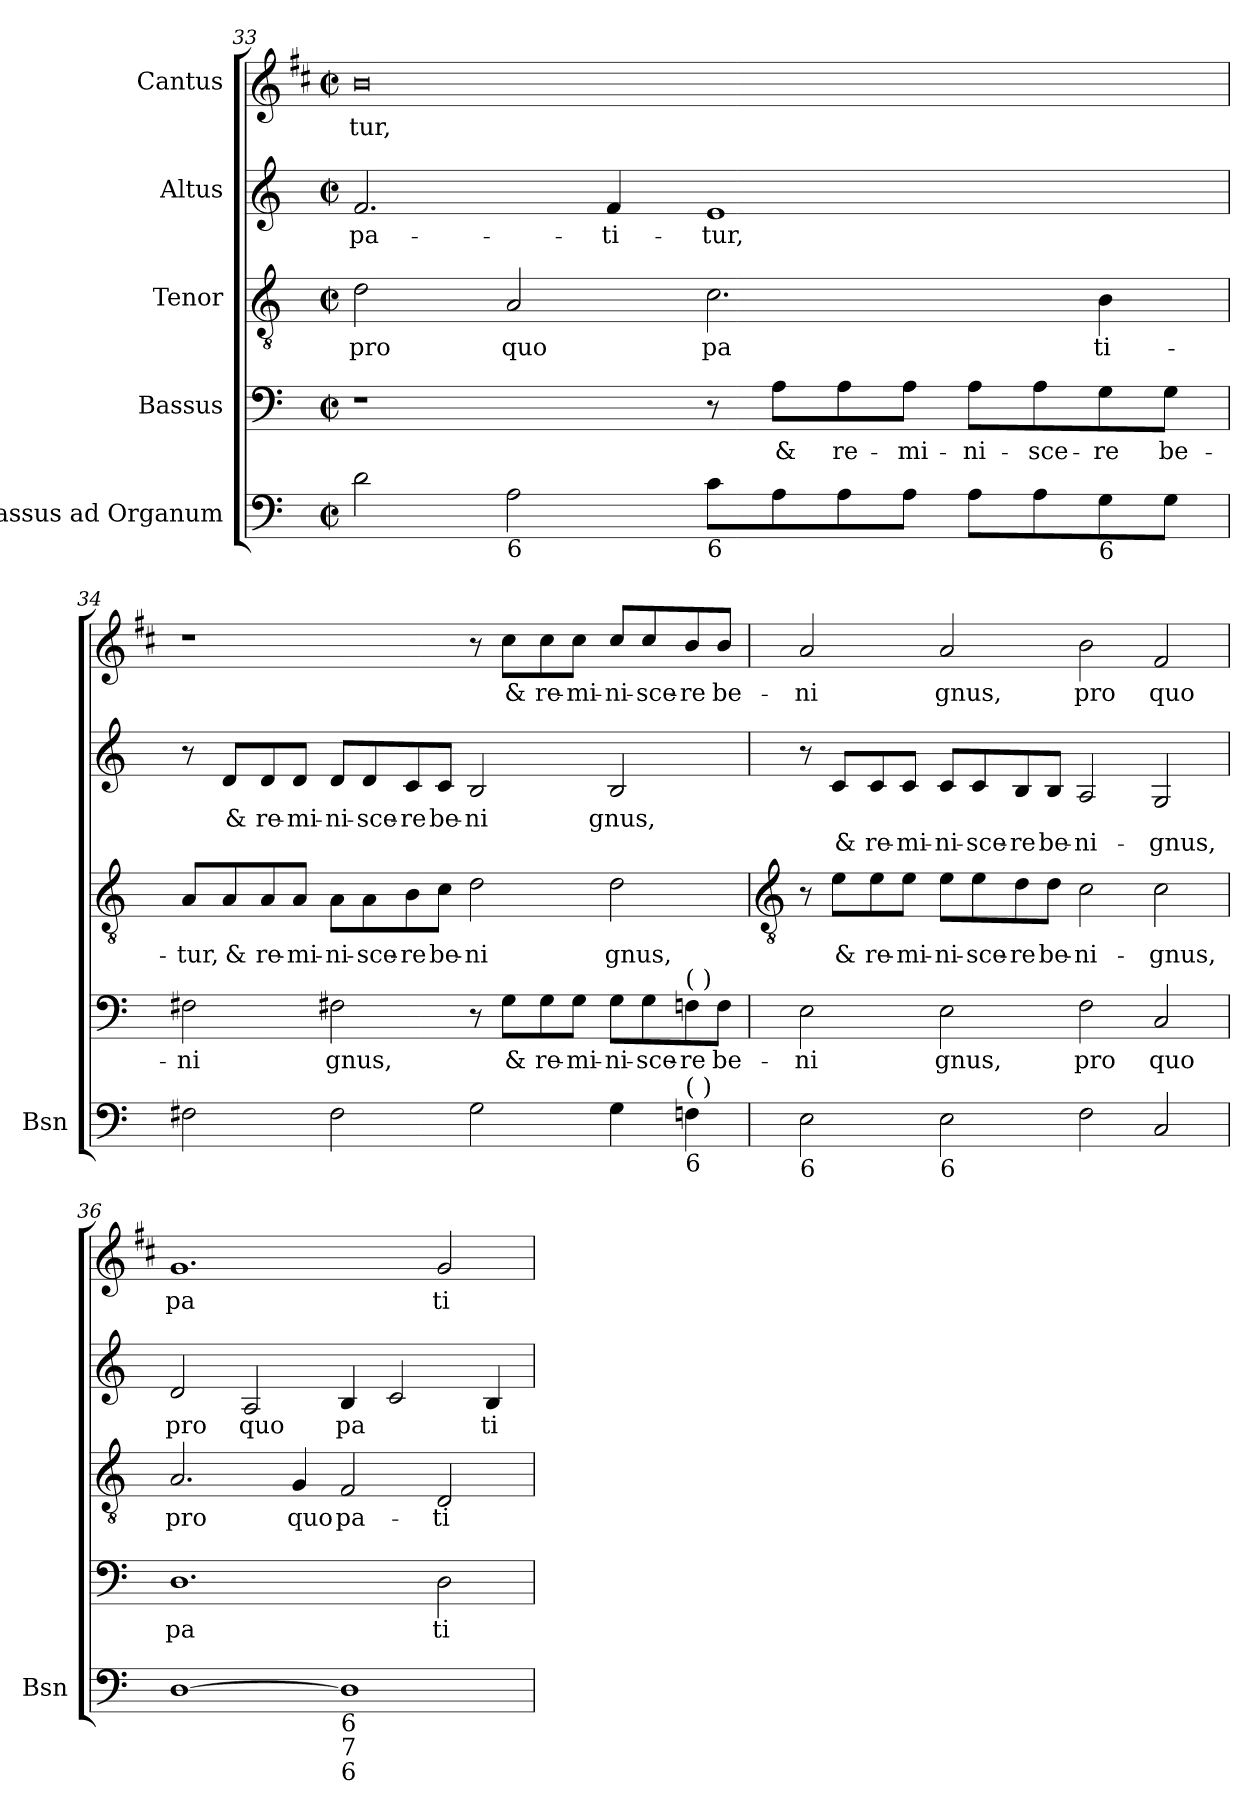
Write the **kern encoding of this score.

**kern	**kern	**text	**kern	**text	**kern	**text	**text	**kern	**text
*part5	*part4	*part4	*part3	*part3	*part2	*part2	*part2	*part1	*part1
*staff5	*staff4	*staff4	*staff3	*staff3	*staff2	*staff2	*staff2	*staff1	*staff1
*I"Bassus ad Organum	*I"Bassus	*	*I"Tenor	*	*I"Altus	*	*	*I"Cantus	*
*I'Bsn	*	*	*	*	*	*	*	*	*
!!LO:LB:g=z
*clefF4	*clefF4	*	*clefGv2	*	*clefG2	*	*	*clefG2	*
*	*	*	*	*	*	*	*	*ITrd1c2	*
*k[]	*k[]	*	*k[]	*	*k[]	*	*	*k[]	*
*C:	*C:	*	*C:	*	*C:	*	*	*C:	*
*M4/2	*M4/2	*	*M4/2	*	*M4/2	*	*	*M4/2	*
*met(c|)	*met(c|)	*	*met(c|)	*	*met(c|)	*	*	*met(c|)	*
=33	=33	=33	=33	=33	=33	=33	=33	=33	=33
!	!	!	!	!LO:LY:b	!	!LO:LY:b	!	!	!LO:LY:b
2d	1r	.	2d	pro	2.f	pa-	.	0a	-tur,
!LO:TX:b:t=6	!	!	!	!	!	!	!	!	!
!	!	!	!	!LO:LY:b	!	!	!	!	!
2A	.	.	2A	quo	.	.	.	.	.
!	!	!	!	!	!	!LO:LY:b	!	!	!
.	.	.	.	.	4f	-ti-	.	.	.
!LO:TX:b:t=6	!	!	!	!	!	!	!	!	!
!	!	!	!	!LO:LY:b	!	!LO:LY:b	!	!	!
8cL	8r	.	2.c	pa	1e	-tur,	.	.	.
!	!	!LO:LY:b	!	!	!	!	!	!	!
8A	8A\L	&	.	.	.	.	.	.	.
!	!	!LO:LY:b	!	!	!	!	!	!	!
8A	8A\	re-	.	.	.	.	.	.	.
!	!	!LO:LY:b	!	!	!	!	!	!	!
8AJ	8A\J	-mi-	.	.	.	.	.	.	.
!	!	!LO:LY:b	!	!	!	!	!	!	!
8AL	8A\L	-ni-	.	.	.	.	.	.	.
!	!	!LO:LY:b	!	!	!	!	!	!	!
8A	8A\	-sce-	.	.	.	.	.	.	.
!LO:TX:b:t=6	!	!	!	!	!	!	!	!	!
!	!	!LO:LY:b	!	!LO:LY:b	!	!	!	!	!
8G	8G\	-re	4B	ti-	.	.	.	.	.
!	!	!LO:LY:b	!	!	!	!	!	!	!
8GJ	8G\J	be-	.	.	.	.	.	.	.
=34	=34	=34	=34	=34	=34	=34	=34	=34	=34
!	!	!LO:LY:b	!	!LO:LY:b	!	!	!	!	!
2F#X	2F#X	-ni	8A/L	-tur,	8r	.	.	1r	.
!	!	!	!	!LO:LY:b	!	!LO:LY:b	!	!	!
.	.	.	8A/	&	8d/L	&	.	.	.
!	!	!	!	!LO:LY:b	!	!LO:LY:b	!	!	!
.	.	.	8A/	re-	8d/	re-	.	.	.
!	!	!	!	!LO:LY:b	!	!LO:LY:b	!	!	!
.	.	.	8A/J	-mi-	8d/J	-mi-	.	.	.
!	!	!LO:LY:b	!	!LO:LY:b	!	!LO:LY:b	!	!	!
2F#	2F#X	gnus,	8A\L	-ni-	8d/L	-ni-	.	.	.
!	!	!	!	!LO:LY:b	!	!LO:LY:b	!	!	!
.	.	.	8A\	-sce-	8d/	-sce-	.	.	.
!	!	!	!	!LO:LY:b	!	!LO:LY:b	!	!	!
.	.	.	8B\	-re	8c/	-re	.	.	.
!	!	!	!	!LO:LY:b	!	!LO:LY:b	!	!	!
.	.	.	8c\J	be-	8c/J	be-	.	.	.
!	!	!	!	!LO:LY:b	!	!LO:LY:b	!	!	!
2G	8r	.	2d	-ni	2B	-ni	.	8r	.
!	!	!LO:LY:b	!	!	!	!	!	!	!LO:LY:b
.	8G\L	&	.	.	.	.	.	8b\L	&
!	!	!LO:LY:b	!	!	!	!	!	!	!LO:LY:b
.	8G\	re-	.	.	.	.	.	8b\	re-
!	!	!LO:LY:b	!	!	!	!	!	!	!LO:LY:b
.	8G\J	-mi-	.	.	.	.	.	8b\J	-mi-
!	!	!LO:LY:b	!	!LO:LY:b	!	!LO:LY:b	!	!	!LO:LY:b
4G	8G\L	-ni-	2d	gnus,	2B	gnus,	.	8b/L	-ni-
!	!	!LO:LY:b	!	!	!	!	!	!	!LO:LY:b
.	8G\	-sce-	.	.	.	.	.	8b/	-sce-
!	!LO:TX:a:t=(  )	!	!	!	!	!	!	!	!
!LO:TX:a:t=(  )	!	!	!	!	!	!	!	!	!
!LO:TX:b:t=6	!	!	!	!	!	!	!	!	!
!	!	!LO:LY:b	!	!	!	!	!	!	!LO:LY:b
4Fn	8F\	-re	.	.	.	.	.	8a/	-re
!	!	!LO:LY:b	!	!	!	!	!	!	!LO:LY:b
.	8F\J	be-	.	.	.	.	.	8a/J	be-
!!LO:LB:g=z
=35	=35	=35	=35	=35	=35	=35	=35	=35	=35
*	*	*	*clefGv2	*	*	*	*	*	*
!LO:TX:b:t=6	!	!	!	!	!	!	!	!	!
!	!	!LO:LY:b	!	!	!	!	!	!	!LO:LY:b
2E	2E	-ni	8r	.	8r	.	.	2g	-ni
!	!	!	!	!LO:LY:b	!	!	!LO:LY:b	!	!
.	.	.	8e\L	&	8c/L	.	&	.	.
!	!	!	!	!LO:LY:b	!	!	!LO:LY:b	!	!
.	.	.	8e\	re-	8c/	.	re-	.	.
!	!	!	!	!LO:LY:b	!	!	!LO:LY:b	!	!
.	.	.	8e\J	-mi-	8c/J	.	-mi-	.	.
!LO:TX:b:t=6	!	!	!	!	!	!	!	!	!
!	!	!LO:LY:b	!	!LO:LY:b	!	!	!LO:LY:b	!	!LO:LY:b
2E	2E	gnus,	8e\L	-ni-	8c/L	.	-ni-	2g	gnus,
!	!	!	!	!LO:LY:b	!	!	!LO:LY:b	!	!
.	.	.	8e\	-sce-	8c/	.	-sce-	.	.
!	!	!	!	!LO:LY:b	!	!	!LO:LY:b	!	!
.	.	.	8d\	-re	8B/	.	-re	.	.
!	!	!	!	!LO:LY:b	!	!	!LO:LY:b	!	!
.	.	.	8d\J	be-	8B/J	.	be-	.	.
!	!	!LO:LY:b	!	!LO:LY:b	!	!	!LO:LY:b	!	!LO:LY:b
2F	2F	pro	2c	-ni-	2A	.	-ni-	2a	pro
!	!	!LO:LY:b	!	!LO:LY:b	!	!	!LO:LY:b	!	!LO:LY:b
2C	2C	quo	2c	-gnus,	2G	.	-gnus,	2e	quo
=36	=36	=36	=36	=36	=36	=36	=36	=36	=36
!	!	!LO:LY:b	!	!LO:LY:b	!	!LO:LY:b	!	!	!LO:LY:b
[1D	1.D	pa	2.A	pro	2d	pro	.	1.f	pa
!	!	!	!	!	!	!LO:LY:b	!	!	!
.	.	.	.	.	2A	quo	.	.	.
!	!	!	!	!LO:LY:b	!	!	!	!	!
.	.	.	4G	quo	.	.	.	.	.
!LO:TX:b:t=6	!	!	!	!	!	!	!	!	!
!LO:TX:b:t=7	!	!	!	!	!	!	!	!	!
!LO:TX:b:t=6	!	!	!	!	!	!	!	!	!
!	!	!	!	!LO:LY:b	!	!LO:LY:b	!	!	!
1D]	.	.	2F	pa-	4B	pa	.	.	.
.	.	.	.	.	2c	.	.	.	.
!	!	!LO:LY:b	!	!LO:LY:b	!	!	!	!	!LO:LY:b
.	2D	ti-	2D	-ti-	.	.	.	2f	ti-
!	!	!	!	!	!	!LO:LY:b	!	!	!
.	.	.	.	.	4B	ti-	.	.	.
=	=	=	=	=	=	=	=	=	=
*-	*-	*-	*-	*-	*-	*-	*-	*-	*-
